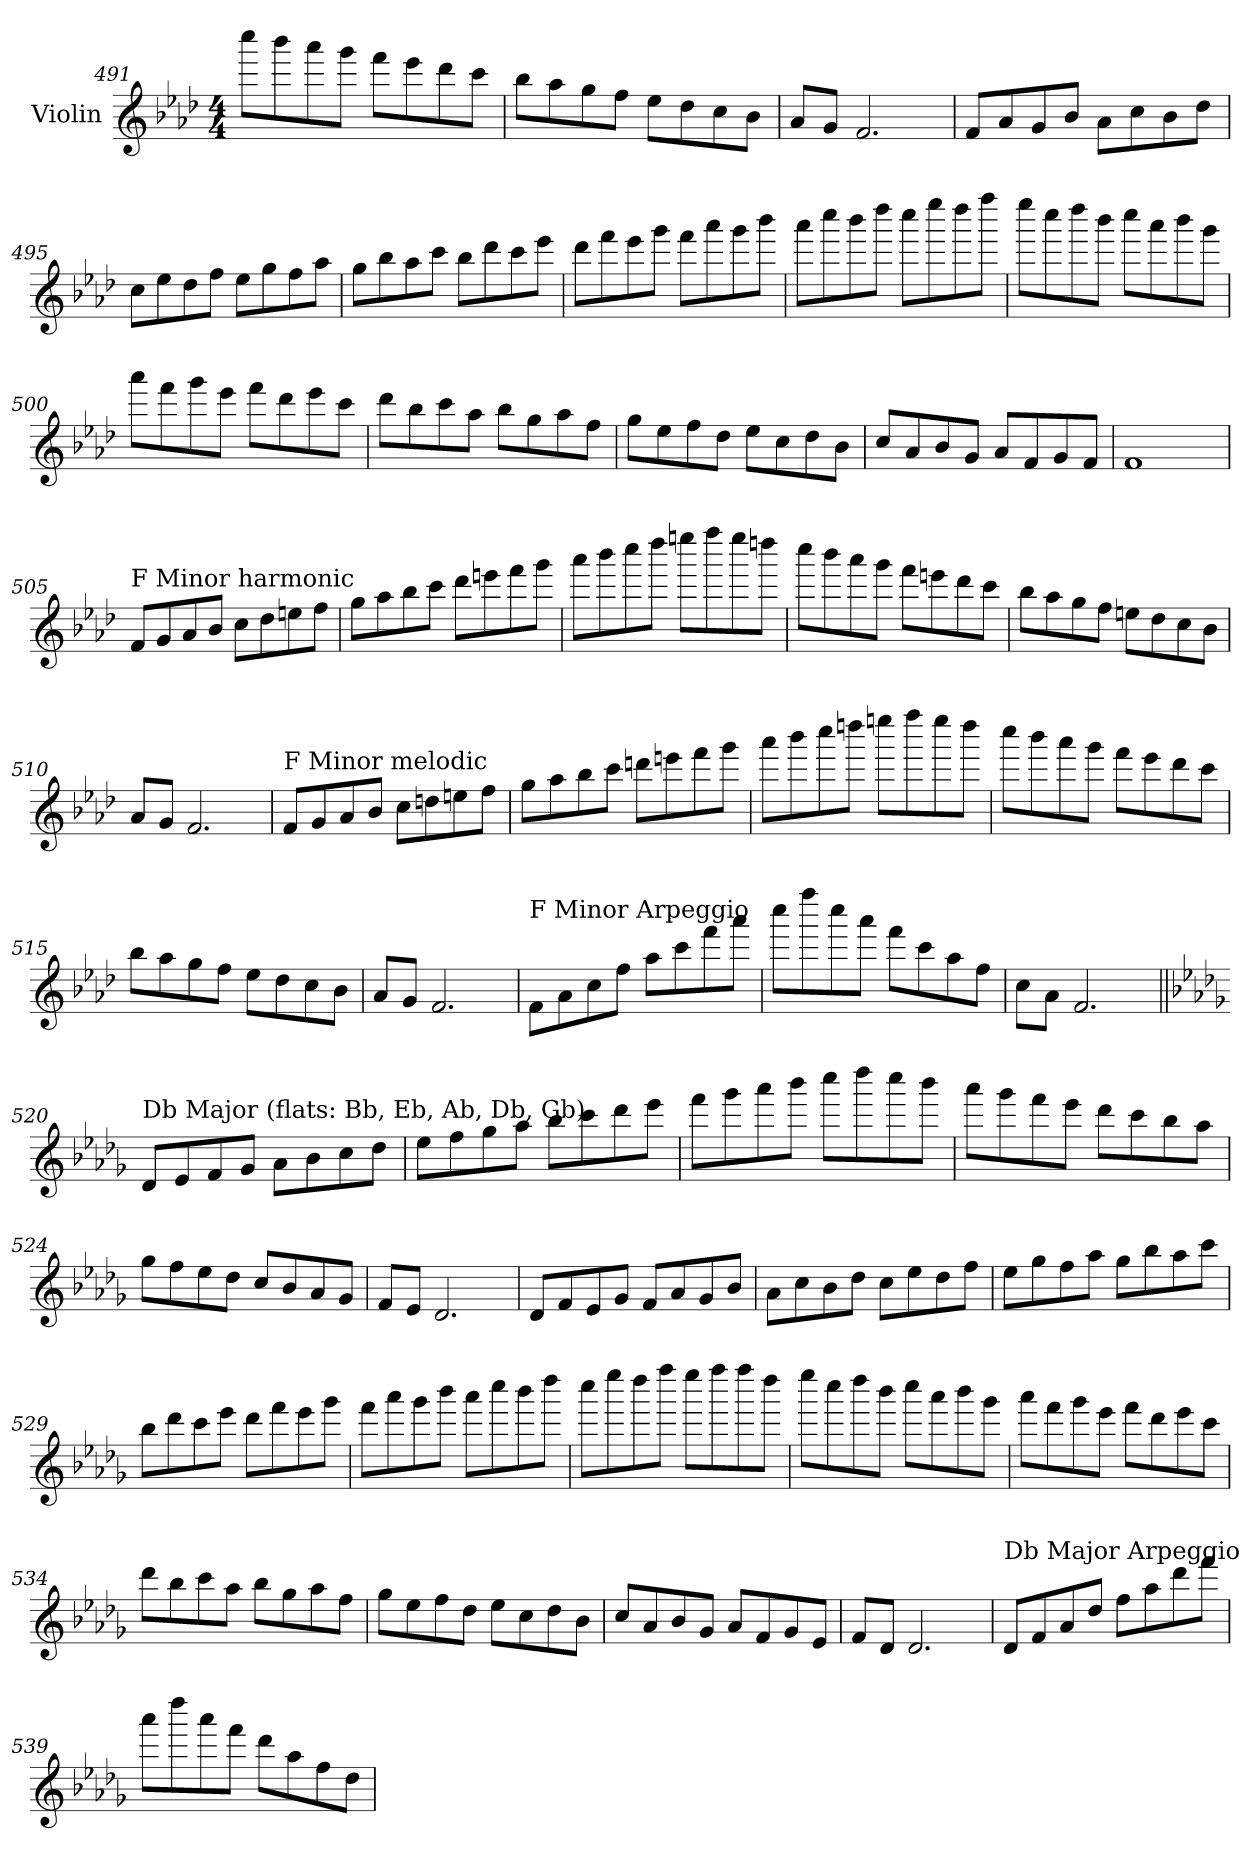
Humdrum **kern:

**kern
*part1
*staff1
*I"Violin
*I'Vln.
!!LO:LB:g=z
*clefG2
*k[b-e-a-d-]
*M4/4
=491
8cccc\L
8bbb-\
8aaa-\
8ggg\J
8fff\L
8eee-\
8ddd-\
8ccc\J
=492
8bb-\L
8aa-\
8gg\
8ff\J
8ee-\L
8dd-\
8cc\
8b-\J
=493
8a-/L
8g/J
2.f/
=494
8f/L
8a-/
8g/
8b-/J
8a-\L
8cc\
8b-\
8dd-\J
=495
8cc\L
8ee-\
8dd-\
8ff\J
8ee-\L
8gg\
8ff\
8aa-\J
!!LO:LB:g=z
=496
8gg\L
8bb-\
8aa-\
8ccc\J
8bb-\L
8ddd-\
8ccc\
8eee-\J
=497
8ddd-\L
8fff\
8eee-\
8ggg\J
8fff\L
8aaa-\
8ggg\
8bbb-\J
=498
8aaa-\L
8cccc\
8bbb-\
8dddd-\J
8cccc\L
8eeee-\
8dddd-\
8ffff\J
=499
8eeee-\L
8cccc\
8dddd-\
8bbb-\J
8cccc\L
8aaa-\
8bbb-\
8ggg\J
!!LO:LB:g=z
=500
8aaa-\L
8fff\
8ggg\
8eee-\J
8fff\L
8ddd-\
8eee-\
8ccc\J
=501
8ddd-\L
8bb-\
8ccc\
8aa-\J
8bb-\L
8gg\
8aa-\
8ff\J
=502
8gg\L
8ee-\
8ff\
8dd-\J
8ee-\L
8cc\
8dd-\
8b-\J
=503
8cc/L
8a-/
8b-/
8g/J
8a-/L
8f/
8g/
8f/J
=504
1f
!!LO:PB:g=z
=505
!LO:TX:a:t=F Minor harmonic
8f/L
8g/
8a-/
8b-/J
8cc\L
8dd-\
8een\
8ff\J
=506
8gg\L
8aa-\
8bb-\
8ccc\J
8ddd-\L
8eeen\
8fff\
8ggg\J
=507
8aaa-\L
8bbb-\
8cccc\
8dddd-\J
8eeeen\L
8ffff\
8eeee\
8ddddn\J
=508
8cccc\L
8bbb-\
8aaa-\
8ggg\J
8fff\L
8eeen\
8ddd-\
8ccc\J
!!LO:LB:g=z
=509
8bb-\L
8aa-\
8gg\
8ff\J
8een\L
8dd-\
8cc\
8b-\J
=510
8a-/L
8g/J
2.f/
=511
!LO:TX:a:t=F Minor melodic
8f/L
8g/
8a-/
8b-/J
8cc\L
8ddn\
8een\
8ff\J
=512
8gg\L
8aa-\
8bb-\
8ccc\J
8dddn\L
8eeen\
8fff\
8ggg\J
!!LO:LB:g=z
=513
8aaa-\L
8bbb-\
8cccc\
8ddddn\J
8eeeen\L
8ffff\
8eeee\
8dddd\J
=514
8cccc\L
8bbb-\
8aaa-\
8ggg\J
8fff\L
8eee-\
8ddd-\
8ccc\J
=515
8bb-\L
8aa-\
8gg\
8ff\J
8ee-\L
8dd-\
8cc\
8b-\J
=516
8a-/L
8g/J
2.f/
=517
!LO:TX:a:t=F Minor Arpeggio
8f\L
8a-\
8cc\
8ff\J
8aa-\L
8ccc\
8fff\
8aaa-\J
!!LO:LB:g=z
=518
8cccc\L
8ffff\
8cccc\
8aaa-\J
8fff\L
8ccc\
8aa-\
8ff\J
=519
8cc\L
8a-\J
2.f/
=520||
*k[b-e-a-d-g-]
!LO:TX:a:t=Db Major (flats&colon; Bb, Eb, Ab, Db, Gb)
8d-/L
8e-/
8f/
8g-/J
8a-\L
8b-\
8cc\
8dd-\J
=521
8ee-\L
8ff\
8gg-\
8aa-\J
8bb-\L
8ccc\
8ddd-\
8eee-\J
!!LO:LB:g=z
=522
8fff\L
8ggg-\
8aaa-\
8bbb-\J
8cccc\L
8dddd-\
8cccc\
8bbb-\J
=523
8aaa-\L
8ggg-\
8fff\
8eee-\J
8ddd-\L
8ccc\
8bb-\
8aa-\J
=524
8gg-\L
8ff\
8ee-\
8dd-\J
8cc/L
8b-/
8a-/
8g-/J
=525
8f/L
8e-/J
2.d-/
=526
8d-/L
8f/
8e-/
8g-/J
8f/L
8a-/
8g-/
8b-/J
!!LO:LB:g=z
=527
8a-\L
8cc\
8b-\
8dd-\J
8cc\L
8ee-\
8dd-\
8ff\J
=528
8ee-\L
8gg-\
8ff\
8aa-\J
8gg-\L
8bb-\
8aa-\
8ccc\J
=529
8bb-\L
8ddd-\
8ccc\
8eee-\J
8ddd-\L
8fff\
8eee-\
8ggg-\J
=530
8fff\L
8aaa-\
8ggg-\
8bbb-\J
8aaa-\L
8cccc\
8bbb-\
8dddd-\J
!!LO:LB:g=z
=531
8cccc\L
8eeee-\
8dddd-\
8ffff\J
8eeee-\L
8ffff\
8ffff\
8dddd-\J
=532
8eeee-\L
8cccc\
8dddd-\
8bbb-\J
8cccc\L
8aaa-\
8bbb-\
8ggg-\J
=533
8aaa-\L
8fff\
8ggg-\
8eee-\J
8fff\L
8ddd-\
8eee-\
8ccc\J
=534
8ddd-\L
8bb-\
8ccc\
8aa-\J
8bb-\L
8gg-\
8aa-\
8ff\J
!!LO:LB:g=z
=535
8gg-\L
8ee-\
8ff\
8dd-\J
8ee-\L
8cc\
8dd-\
8b-\J
=536
8cc/L
8a-/
8b-/
8g-/J
8a-/L
8f/
8g-/
8e-/J
=537
8f/L
8d-/J
2.d-/
=538
!LO:TX:a:t=Db Major Arpeggio
8d-/L
8f/
8a-/
8dd-/J
8ff\L
8aa-\
8ddd-\
8fff\J
=539
8aaa-\L
8dddd-\
8aaa-\
8fff\J
8ddd-\L
8aa-\
8ff\
8dd-\J
=
*-
